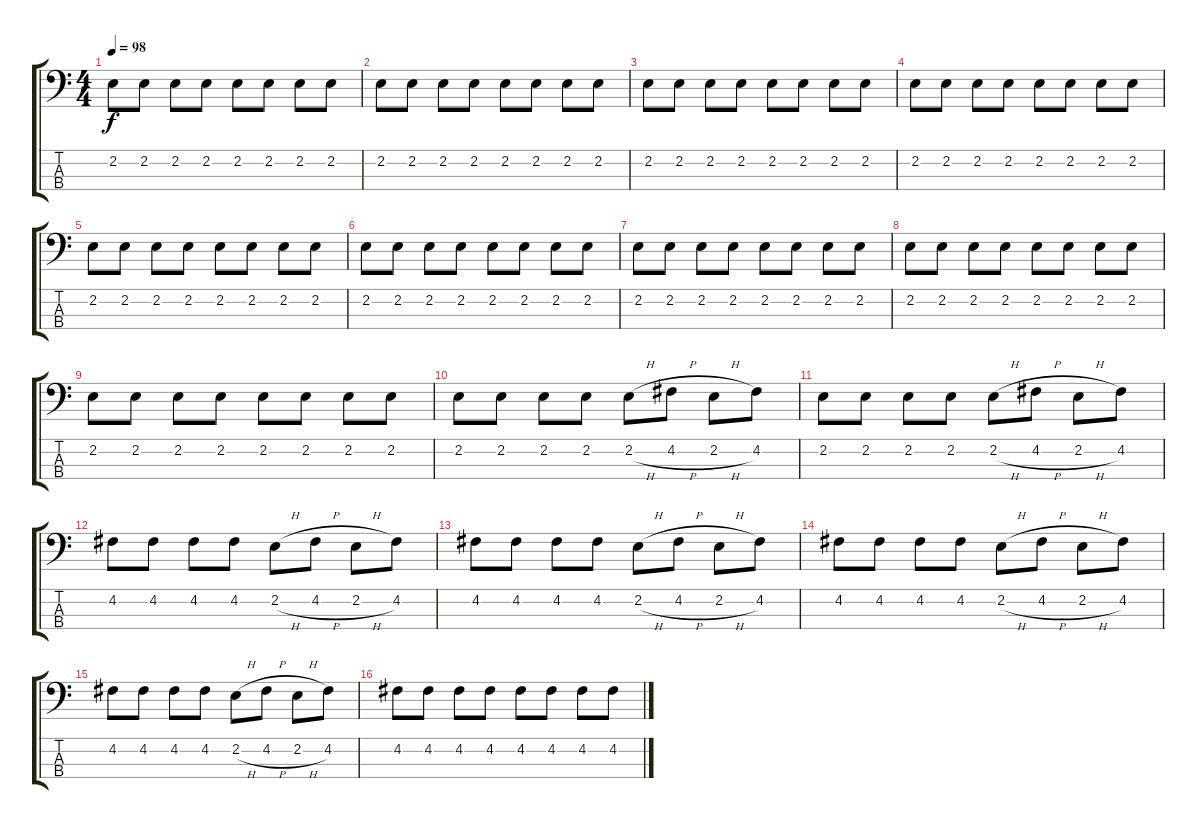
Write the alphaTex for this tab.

\track "" {instrument electricbassfinger}
\staff {score tabs}
\tuning (G2 D2 A1 E1) {hide}
\ts (4 4)
\tempo 98
\clef f4
\ks c
2.2.8{dy f} 2.2.8 2.2.8 2.2.8 2.2.8 2.2.8 2.2.8 2.2.8 |
2.2.8 2.2.8 2.2.8 2.2.8 2.2.8 2.2.8 2.2.8 2.2.8 |
2.2.8 2.2.8 2.2.8 2.2.8 2.2.8 2.2.8 2.2.8 2.2.8 |
2.2.8 2.2.8 2.2.8 2.2.8 2.2.8 2.2.8 2.2.8 2.2.8 |
2.2.8 2.2.8 2.2.8 2.2.8 2.2.8 2.2.8 2.2.8 2.2.8 |
2.2.8 2.2.8 2.2.8 2.2.8 2.2.8 2.2.8 2.2.8 2.2.8 |
2.2.8 2.2.8 2.2.8 2.2.8 2.2.8 2.2.8 2.2.8 2.2.8 |
2.2.8 2.2.8 2.2.8 2.2.8 2.2.8 2.2.8 2.2.8 2.2.8 |
2.2.8 2.2.8 2.2.8 2.2.8 2.2.8 2.2.8 2.2.8 2.2.8 |
2.2.8 2.2.8 2.2.8 2.2.8 2.2{h}.8 4.2{h}.8 2.2{h}.8 4.2.8 |
2.2.8 2.2.8 2.2.8 2.2.8 2.2{h}.8 4.2{h}.8 2.2{h}.8 4.2.8 |
4.2.8 4.2.8 4.2.8 4.2.8 2.2{h}.8 4.2{h}.8 2.2{h}.8 4.2.8 |
4.2.8 4.2.8 4.2.8 4.2.8 2.2{h}.8 4.2{h}.8 2.2{h}.8 4.2.8 |
4.2.8 4.2.8 4.2.8 4.2.8 2.2{h}.8 4.2{h}.8 2.2{h}.8 4.2.8 |
4.2.8 4.2.8 4.2.8 4.2.8 2.2{h}.8 4.2{h}.8 2.2{h}.8 4.2.8 |
4.2.8 4.2.8 4.2.8 4.2.8 4.2.8 4.2.8 4.2.8 4.2.8
